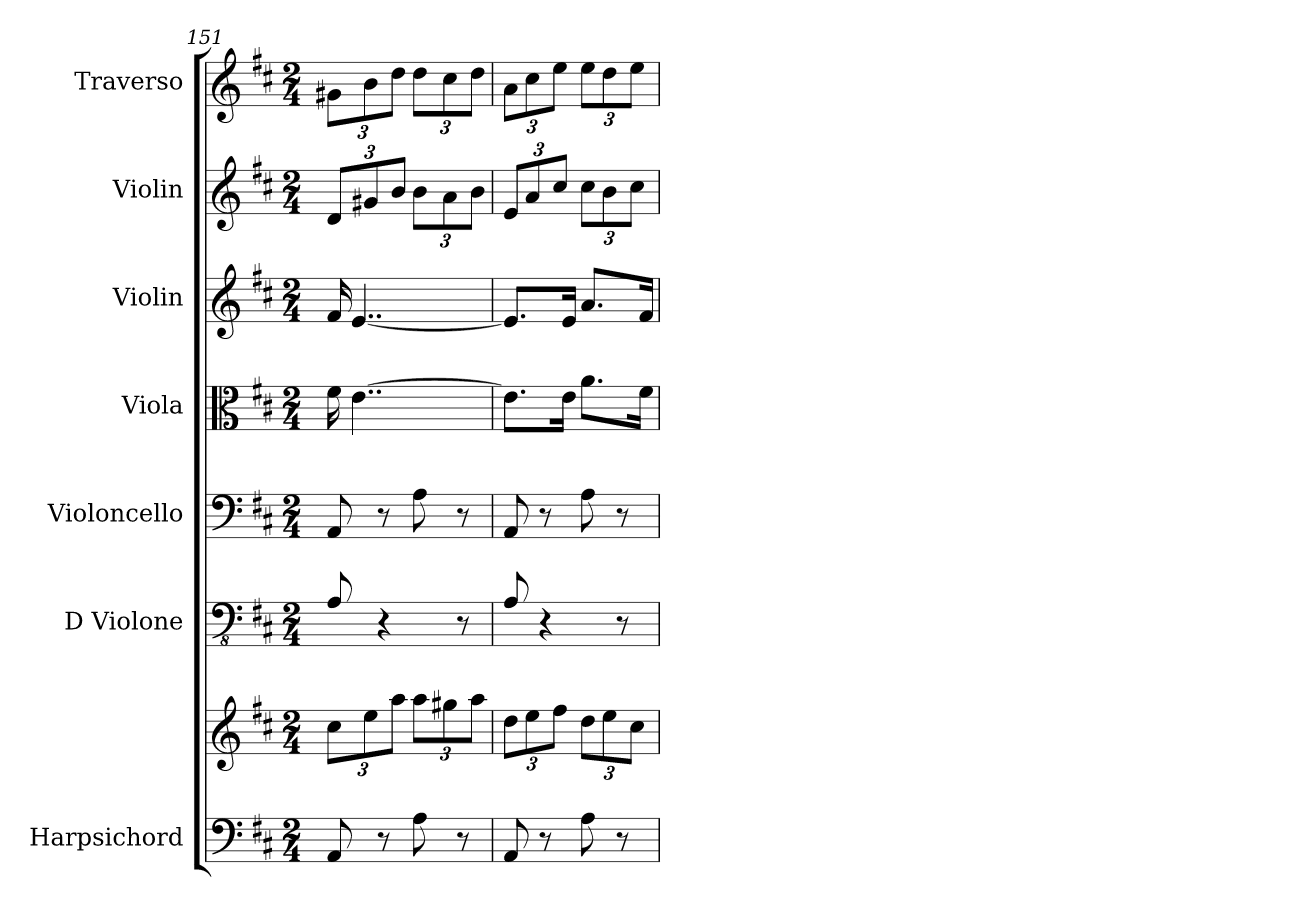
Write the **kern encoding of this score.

**kern	**kern	**kern	**kern	**kern	**kern	**kern	**kern
*part7	*part7	*part6	*part5	*part4	*part3	*part2	*part1
*staff8	*staff7	*staff6	*staff5	*staff4	*staff3	*staff2	*staff1
*I"Harpsichord	*	*I"D Violone	*I"Violoncello	*I"Viola	*I"Violin	*I"Violin	*I"Traverso
*I'Hch.	*	*I'D Vne.	*I'Vc.	*I'Vla.	*I'Vln.	*I'Vln.	*I'Trv.
*clefF4	*clefG2	*clefFv4	*clefF4	*clefC3	*clefG2	*clefG2	*clefG2
*	*	*ITrd7c12	*	*	*	*	*
*k[f#c#]	*k[f#c#]	*k[f#c#]	*k[f#c#]	*k[f#c#]	*k[f#c#]	*k[f#c#]	*k[f#c#]
*M2/4	*M2/4	*M2/4	*M2/4	*M2/4	*M2/4	*M2/4	*M2/4
*	*Xbrackettup	*	*	*	*	*Xbrackettup	*Xbrackettup
=151	=151	=151	=151	=151	=151	=151	=151
8AA/	12cc#\L	8AAA/	8AA/	16f#\	16f#/	12d/L	12g#X\L
.	.	.	.	[4..e\	[4..e/	.	.
.	12ee\	.	.	.	.	12g#X/	12b\
8r	.	4r	8r	.	.	.	.
.	12aa\J	.	.	.	.	12b/J	12dd\J
8A\	12aa\L	.	8A\	.	.	12b\L	12dd\L
.	12gg#X\	.	.	.	.	12a\	12cc#\
8r	.	8r	8r	.	.	.	.
.	12aa\J	.	.	.	.	12b\J	12dd\J
=152	=152	=152	=152	=152	=152	=152	=152
8AA/	12dd\L	8AAA/	8AA/	8.e\L]	8.e/L]	12e/L	12a\L
.	12ee\	.	.	.	.	12a/	12cc#\
8r	.	4r	8r	.	.	.	.
.	12ff#\J	.	.	.	.	12cc#/J	12ee\J
.	.	.	.	16e\Jk	16e/Jk	.	.
8A\	12dd\L	.	8A\	8.a\L	8.a/L	12cc#\L	12ee\L
.	12ee\	.	.	.	.	12b\	12dd\
8r	.	8r	8r	.	.	.	.
.	12cc#\J	.	.	.	.	12cc#\J	12ee\J
.	.	.	.	16f#\Jk	16f#/Jk	.	.
=	=	=	=	=	=	=	=
*-	*-	*-	*-	*-	*-	*-	*-
